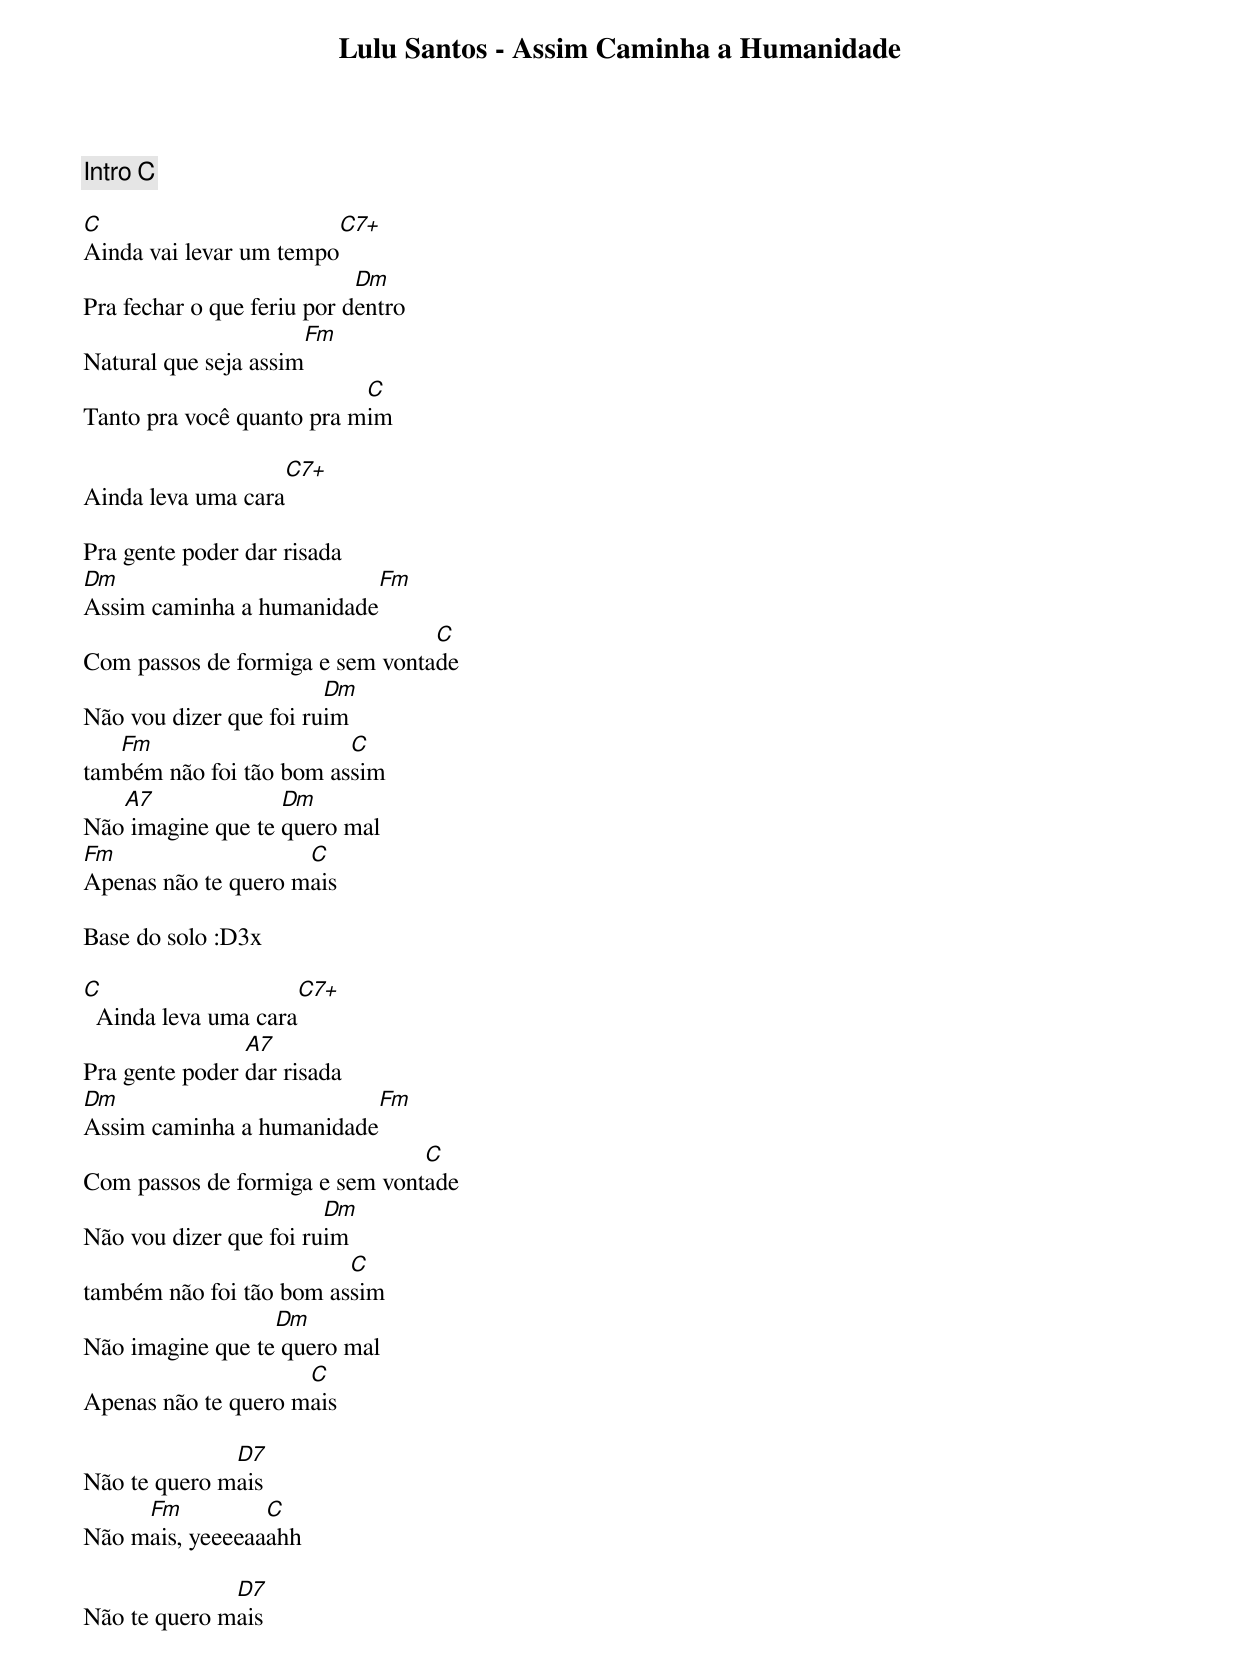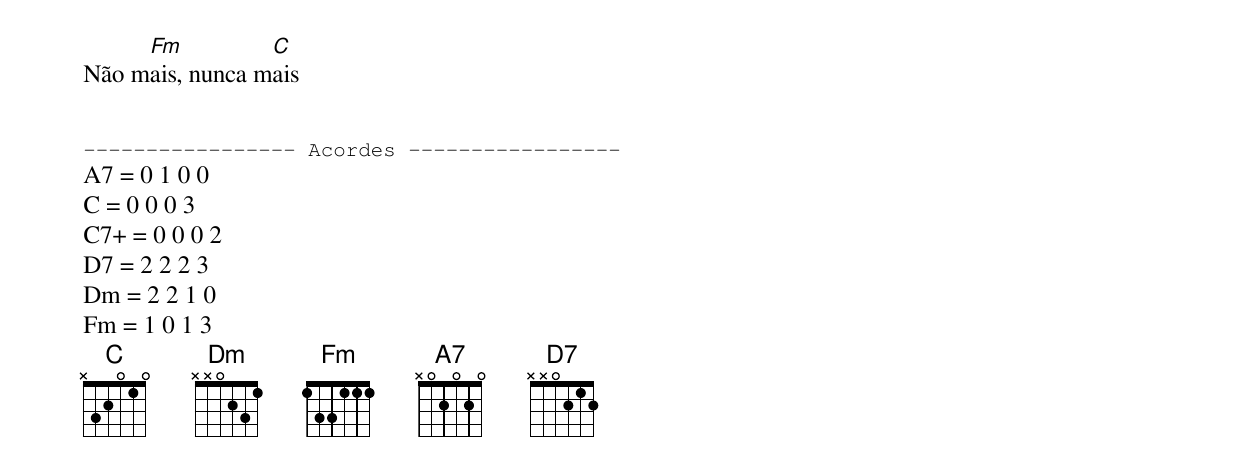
Lulu Santos - Assim Caminha a Humanidade

[Intro] C

C                         C7+
Ainda vai levar um tempo
                            Dm
Pra fechar o que feriu por dentro
                        Fm
Natural que seja assim
                           C
Tanto pra você quanto pra mim

                     C7+
Ainda leva uma cara

Pra gente poder dar risada
Dm                         Fm
Assim caminha a humanidade
                                 C
Com passos de formiga e sem vontade
                        Dm
Não vou dizer que foi ruim
   Fm                    C
também não foi tão bom assim
   A7              Dm
Não imagine que te quero mal
Fm                   C
Apenas não te quero mais

Base do solo :D3x

C                     C7+
  Ainda leva uma cara
                A7
Pra gente poder dar risada
Dm                         Fm
Assim caminha a humanidade
                                C
Com passos de formiga e sem vontade
                        Dm
Não vou dizer que foi ruim
                         C
também não foi tão bom assim
                  Dm
Não imagine que te quero mal
                     C
Apenas não te quero mais

              D7
Não te quero mais
     Fm          C
Não mais, yeeeeaaahh

              D7
Não te quero mais
     Fm          C
Não mais, nunca mais


----------------- Acordes -----------------
A7 = 0 1 0 0
C = 0 0 0 3
C7+ = 0 0 0 2
D7 = 2 2 2 3
Dm = 2 2 1 0
Fm = 1 0 1 3
